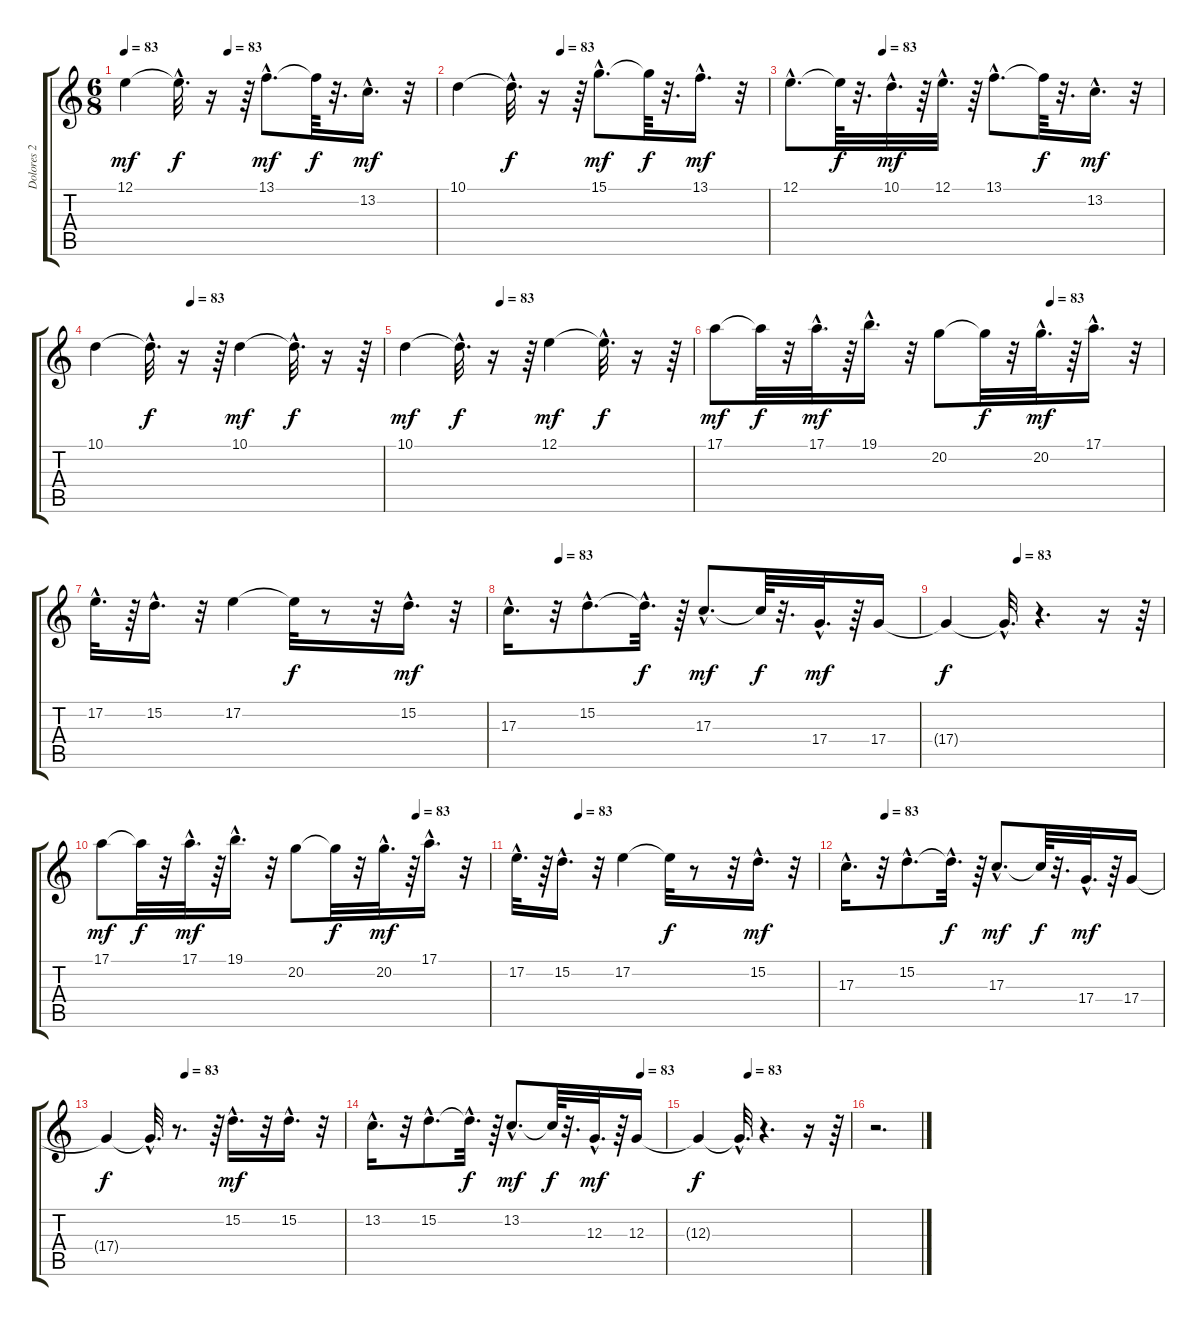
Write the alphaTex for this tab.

\track ("Dolores 2" "Dolores 2") {instrument pad3polysynth}
\staff {score tabs}
\tuning (E4 B3 G3 D3 A2 E2) {hide}
\ts (6 8)
\tempo 83
\tempo (83 0.3333333333333333)
\clef g2
\ks c
12.1.4{dy mf} 12.1{hac t}.32{d dy f} r.16 r.64 13.1{hac}.8{d dy mf} 13.1{t}.64{dy f} r.32{d} 13.2{hac}.16{d dy mf} r.32 |
\tempo (83 0.3333333333333333)
10.1.4 10.1{hac t}.32{d dy f} r.16 r.64 15.1{hac}.8{d dy mf} 15.1{t}.64{dy f} r.32{d} 13.1{hac}.16{d dy mf} r.32 |
\tempo (83 0.25)
12.1{hac}.8{d} 12.1{t}.64{dy f} r.32{d} 10.1{hac}.32{d dy mf} r.64 12.1{hac}.32{d} r.64 13.1{hac}.8{d} 13.1{t}.64{dy f} r.32{d} 13.2{hac}.16{d dy mf} r.32 |
\tempo (83 0.3333333333333333)
10.1.4 10.1{hac t}.32{d dy f} r.16 r.64 10.1.4{dy mf} 10.1{hac t}.32{d dy f} r.16 r.64 |
\tempo (83 0.3333333333333333)
10.1.4{dy mf} 10.1{hac t}.32{d dy f} r.16 r.64 12.1.4{dy mf} 12.1{hac t}.32{d dy f} r.16 r.64 |
\tempo (83 0.75)
17.1.8{dy mf} 17.1{t}.32{dy f} r.32 17.1{hac}.32{d dy mf} r.64 19.1{hac}.16{d} r.32 20.2.8 20.2{t}.32{dy f} r.32 20.2{hac}.32{d dy mf} r.64 17.1{hac}.16{d} r.32 |
17.2{hac}.32{d} r.64 15.2{hac}.16{d} r.32 17.2.4 17.2{t}.32{dy f} r.8 r.32 15.2{hac}.16{d dy mf} r.32 |
\tempo (83 0.125)
17.3{hac}.16{d} r.32 15.2{hac}.8{d} 15.2{hac t}.32{d dy f} r.64 17.3{hac}.8{d dy mf} 17.3{t}.64{dy f} r.32{d} 17.4{hac}.32{d dy mf} r.64 17.4.16 |
\tempo (83 0.3333333333333333)
17.4{t}.4{dy f} 17.4{hac t}.32{d} r.4{d} r.16 r.64 |
\tempo (83 0.8125)
17.1.8{dy mf} 17.1{t}.32{dy f} r.32 17.1{hac}.32{d dy mf} r.64 19.1{hac}.16{d} r.32 20.2.8 20.2{t}.32{dy f} r.32 20.2{hac}.32{d dy mf} r.64 17.1{hac}.16{d} r.32 |
\tempo (83 0.20833333333333334)
17.2{hac}.32{d} r.64 15.2{hac}.16{d} r.32 17.2.4 17.2{t}.32{dy f} r.8 r.32 15.2{hac}.16{d dy mf} r.32 |
\tempo (83 0.125)
17.3{hac}.16{d} r.32 15.2{hac}.8{d} 15.2{hac t}.32{d dy f} r.64 17.3{hac}.8{d dy mf} 17.3{t}.64{dy f} r.32{d} 17.4{hac}.32{d dy mf} r.64 17.4.16 |
\tempo (83 0.3333333333333333)
17.4{t}.4{dy f} 17.4{hac t}.32{d} r.8{d} r.64 15.2{hac}.16{d dy mf} r.32 15.2{hac}.16{d} r.32 |
\tempo (83 0.9166666666666666)
13.2{hac}.16{d} r.32 15.2{hac}.8{d} 15.2{hac t}.32{d dy f} r.64 13.2{hac}.8{d dy mf} 13.2{t}.64{dy f} r.32{d} 12.3{hac}.32{d dy mf} r.64 12.3.16 |
\tempo (83 0.3333333333333333)
12.3{t}.4{dy f} 12.3{hac t}.32{d} r.4{d} r.16 r.64 |
r.2{d}
